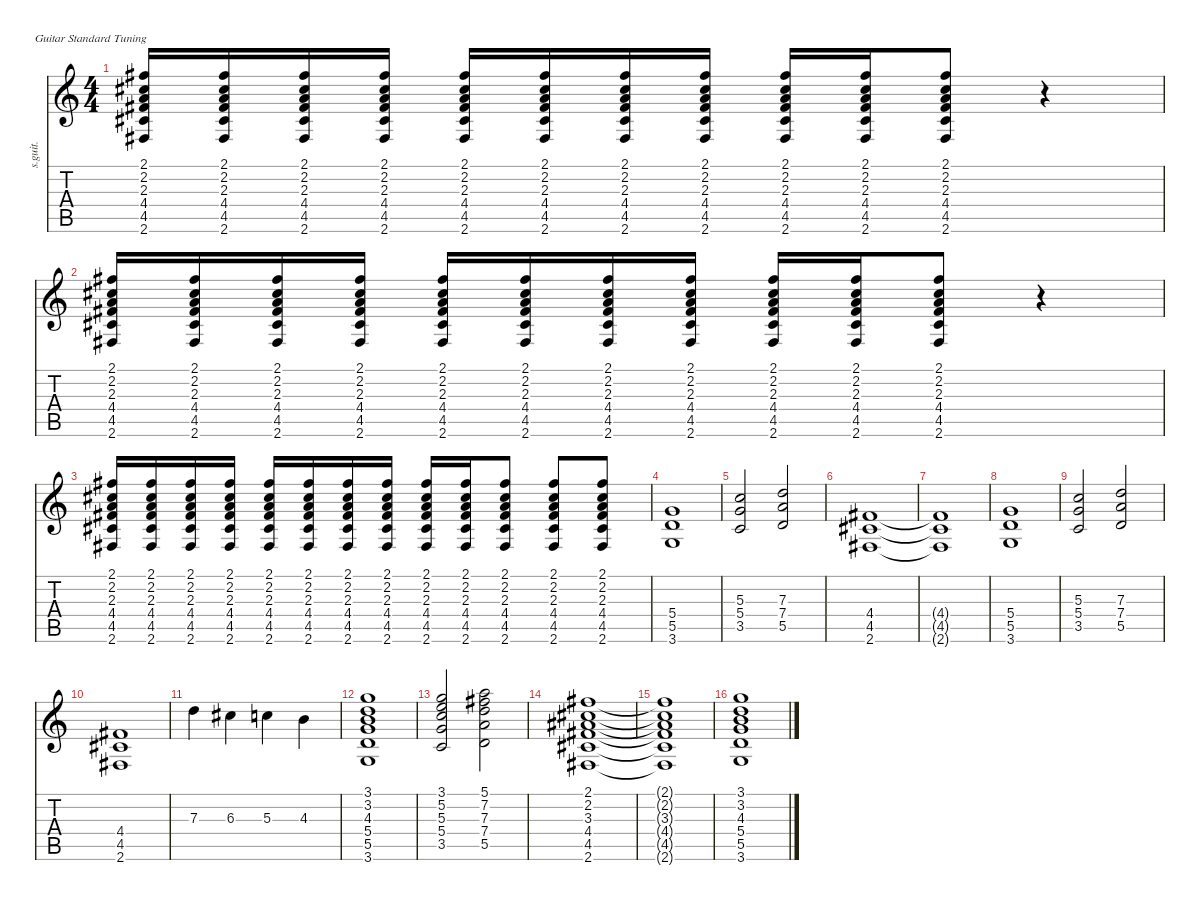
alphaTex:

\defaultSystemsLayout 4
\hideDynamics
\bracketExtendMode nobrackets
\track ("" "s.guit.") {instrument distortionguitar}
\staff {score tabs}
\tuning (E4 B3 G3 D3 A2 E2)
\ts (4 4)
\tempo (180 hide)
\clef g2
\ks c
(2.1{acc #} 2.2{acc #} 2.3 4.4{acc #} 4.5{acc #} 2.6{acc #}).16{dy f} (2.1{acc #} 2.2{acc #} 2.3 4.4{acc #} 4.5{acc #} 2.6{acc #}).16 (2.1{acc #} 2.2{acc #} 2.3 4.4{acc #} 4.5{acc #} 2.6{acc #}).16 (2.1{acc #} 2.2{acc #} 2.3 4.4{acc #} 4.5{acc #} 2.6{acc #}).16 (2.1{acc #} 2.2{acc #} 2.3 4.4{acc #} 4.5{acc #} 2.6{acc #}).16 (2.1{acc #} 2.2{acc #} 2.3 4.4{acc #} 4.5{acc #} 2.6{acc #}).16 (2.1{acc #} 2.2{acc #} 2.3 4.4{acc #} 4.5{acc #} 2.6{acc #}).16 (2.1{acc #} 2.2{acc #} 2.3 4.4{acc #} 4.5{acc #} 2.6{acc #}).16 (2.1{acc #} 2.2{acc #} 2.3 4.4{acc #} 4.5{acc #} 2.6{acc #}).16 (2.1{acc #} 2.2{acc #} 2.3 4.4{acc #} 4.5{acc #} 2.6{acc #}).16 (2.1{acc #} 2.2{acc #} 2.3 4.4{acc #} 4.5{acc #} 2.6{acc #}).8 r.4 |
(2.1{acc #} 2.2{acc #} 2.3 4.4{acc #} 4.5{acc #} 2.6{acc #}).16 (2.1{acc #} 2.2{acc #} 2.3 4.4{acc #} 4.5{acc #} 2.6{acc #}).16 (2.1{acc #} 2.2{acc #} 2.3 4.4{acc #} 4.5{acc #} 2.6{acc #}).16 (2.1{acc #} 2.2{acc #} 2.3 4.4{acc #} 4.5{acc #} 2.6{acc #}).16 (2.1{acc #} 2.2{acc #} 2.3 4.4{acc #} 4.5{acc #} 2.6{acc #}).16 (2.1{acc #} 2.2{acc #} 2.3 4.4{acc #} 4.5{acc #} 2.6{acc #}).16 (2.1{acc #} 2.2{acc #} 2.3 4.4{acc #} 4.5{acc #} 2.6{acc #}).16 (2.1{acc #} 2.2{acc #} 2.3 4.4{acc #} 4.5{acc #} 2.6{acc #}).16 (2.1{acc #} 2.2{acc #} 2.3 4.4{acc #} 4.5{acc #} 2.6{acc #}).16 (2.1{acc #} 2.2{acc #} 2.3 4.4{acc #} 4.5{acc #} 2.6{acc #}).16 (2.1{acc #} 2.2{acc #} 2.3 4.4{acc #} 4.5{acc #} 2.6{acc #}).8 r.4 |
(2.1{acc #} 2.2{acc #} 2.3 4.4{acc #} 4.5{acc #} 2.6{acc #}).16 (2.1{acc #} 2.2{acc #} 2.3 4.4{acc #} 4.5{acc #} 2.6{acc #}).16 (2.1{acc #} 2.2{acc #} 2.3 4.4{acc #} 4.5{acc #} 2.6{acc #}).16 (2.1{acc #} 2.2{acc #} 2.3 4.4{acc #} 4.5{acc #} 2.6{acc #}).16 (2.1{acc #} 2.2{acc #} 2.3 4.4{acc #} 4.5{acc #} 2.6{acc #}).16 (2.1{acc #} 2.2{acc #} 2.3 4.4{acc #} 4.5{acc #} 2.6{acc #}).16 (2.1{acc #} 2.2{acc #} 2.3 4.4{acc #} 4.5{acc #} 2.6{acc #}).16 (2.1{acc #} 2.2{acc #} 2.3 4.4{acc #} 4.5{acc #} 2.6{acc #}).16 (2.1{acc #} 2.2{acc #} 2.3 4.4{acc #} 4.5{acc #} 2.6{acc #}).16 (2.1{acc #} 2.2{acc #} 2.3 4.4{acc #} 4.5{acc #} 2.6{acc #}).16 (2.1{acc #} 2.2{acc #} 2.3 4.4{acc #} 4.5{acc #} 2.6{acc #}).8 (2.1{acc #} 2.2{acc #} 2.3 4.4{acc #} 4.5{acc #} 2.6{acc #}).8 (2.1{acc #} 2.2{acc #} 2.3 4.4{acc #} 4.5{acc #} 2.6{acc #}).8 |
(5.4 5.5 3.6).1 |
(5.3 5.4 3.5).2 (7.3 7.4 5.5).2 |
(4.4{acc #} 4.5{acc #} 2.6{acc #}).1 |
(4.4{t acc #} 4.5{t acc #} 2.6{t acc #}).1 |
(5.4 5.5 3.6).1 |
(5.3 5.4 3.5).2 (7.3 7.4 5.5).2 |
(4.4{acc #} 4.5{acc #} 2.6{acc #}).1 |
7.3.4 6.3{acc #}.4 5.3.4 4.3.4 |
(3.1 3.2 4.3 5.4 5.5 3.6).1 |
(3.1 5.2 5.3 5.4 3.5).2 (5.1 7.2{acc #} 7.3 7.4 5.5).2 |
(2.1{acc #} 2.2{acc #} 3.3{acc #} 4.4{acc #} 4.5{acc #} 2.6{acc #}).1 |
(2.1{t acc #} 2.2{t acc #} 3.3{t acc #} 4.4{t acc #} 4.5{t acc #} 2.6{t acc #}).1 |
(3.1 3.2 4.3 5.4 5.5 3.6).1
